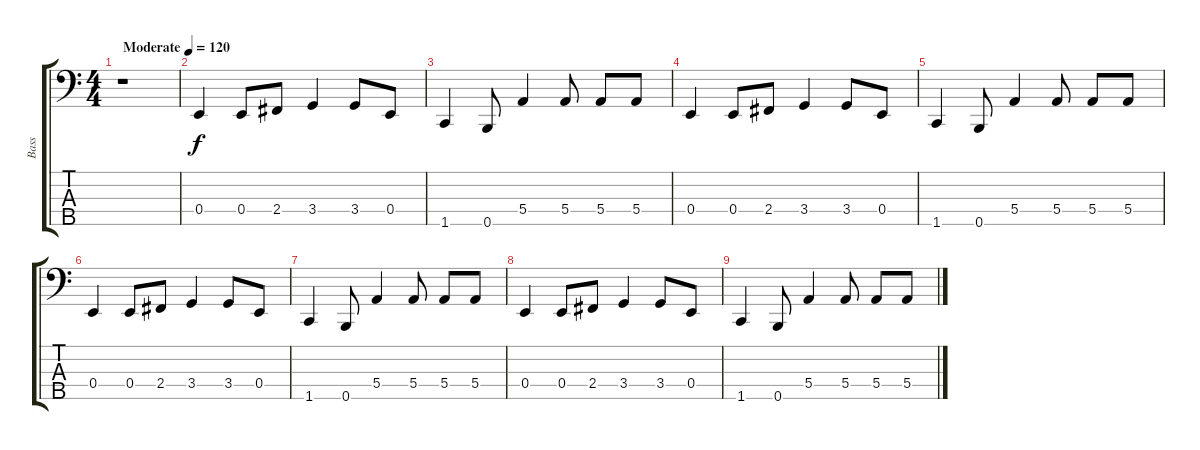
\track ("Bass" "Bass") {instrument electricbasspick}
\staff {score tabs}
\tuning (G2 D2 A1 E1 B0) {hide}
\ts (4 4)
\tempo (120 "Moderate")
\clef f4
\ks c
r.1{dy f instrument electricbasspick} |
0.4.4 0.4.8 2.4.8 3.4.4 3.4.8 0.4.8 |
1.5.4 0.5.8 5.4.4 5.4.8 5.4.8 5.4.8 |
0.4.4 0.4.8 2.4.8 3.4.4 3.4.8 0.4.8 |
1.5.4 0.5.8 5.4.4 5.4.8 5.4.8 5.4.8 |
0.4.4 0.4.8 2.4.8 3.4.4 3.4.8 0.4.8 |
1.5.4 0.5.8 5.4.4 5.4.8 5.4.8 5.4.8 |
0.4.4 0.4.8 2.4.8 3.4.4 3.4.8 0.4.8 |
1.5.4 0.5.8 5.4.4 5.4.8 5.4.8 5.4.8
